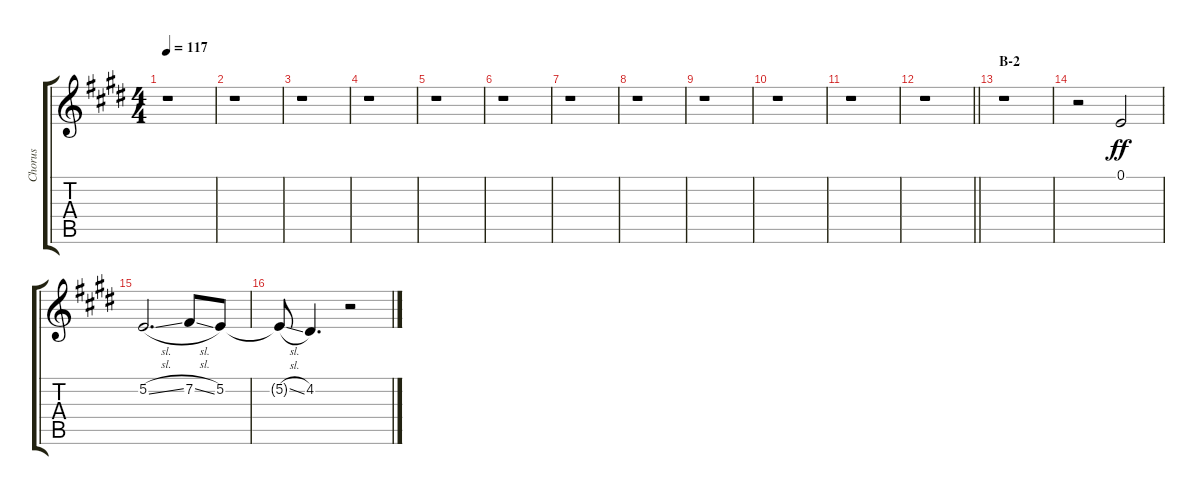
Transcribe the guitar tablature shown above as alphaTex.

\track ("Chorus" "Chorus") {instrument voiceoohs}
\staff {score tabs}
\tuning (E4 B3 G3 D3 A2 E2) {hide}
\ts (4 4)
\tempo 117
\clef g2
\ks e
r.1{dy ff} |
r.1 |
r.1 |
r.1 |
r.1 |
r.1 |
r.1 |
r.1 |
r.1 |
r.1 |
r.1 |
\barLineRight lightlight
r.1 |
\section ("" "B-2")
r.1 |
r.2 0.1.2 |
5.2{sl}.2{d} 7.2{sl}.8 5.2.8 |
5.2{sl t}.8 4.2.4{d} r.2
